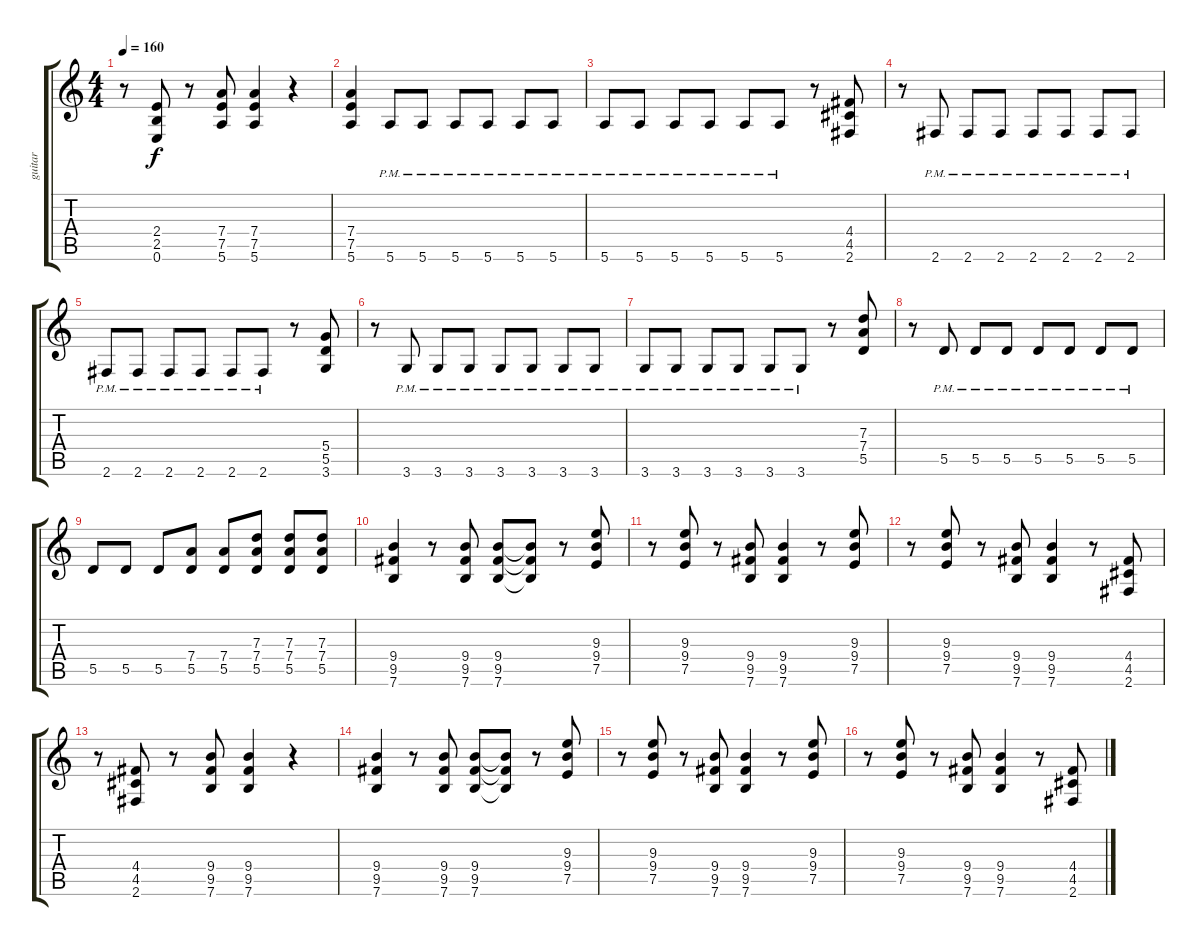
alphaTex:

\track ("guitar" "guitar") {instrument distortionguitar}
\staff {score tabs}
\tuning (E4 B3 G3 D3 A2 E2) {hide}
\ts (4 4)
\tempo 160
\clef g2
\ks c
r.8{dy f} (2.4 2.5 0.6).8 r.8 (7.4 7.5 5.6).8 (7.4 7.5 5.6).4 r.4 |
(7.4 7.5 5.6).4 5.6{pm}.8 5.6{pm}.8 5.6{pm}.8 5.6{pm}.8 5.6{pm}.8 5.6{pm}.8 |
5.6{pm}.8 5.6{pm}.8 5.6{pm}.8 5.6{pm}.8 5.6{pm}.8 5.6{pm}.8 r.8 (4.4 4.5 2.6).8 |
r.8 2.6{pm}.8 2.6{pm}.8 2.6{pm}.8 2.6{pm}.8 2.6{pm}.8 2.6{pm}.8 2.6{pm}.8 |
2.6{pm}.8 2.6{pm}.8 2.6{pm}.8 2.6{pm}.8 2.6{pm}.8 2.6{pm}.8 r.8 (5.4 5.5 3.6).8 |
r.8 3.6{pm}.8 3.6{pm}.8 3.6{pm}.8 3.6{pm}.8 3.6{pm}.8 3.6{pm}.8 3.6{pm}.8 |
3.6{pm}.8 3.6{pm}.8 3.6{pm}.8 3.6{pm}.8 3.6{pm}.8 3.6{pm}.8 r.8 (7.3 7.4 5.5).8 |
r.8 5.5{pm}.8 5.5{pm}.8 5.5{pm}.8 5.5{pm}.8 5.5{pm}.8 5.5{pm}.8 5.5{pm}.8 |
5.5.8 5.5.8 5.5.8 (7.4 5.5).8 (7.4 5.5).8 (7.3 7.4 5.5).8 (7.3 7.4 5.5).8 (7.3 7.4 5.5).8 |
(9.4 9.5 7.6).4 r.8 (9.4 9.5 7.6).8 (9.4 9.5 7.6).8 (9.4{t} 9.5{t} 7.6{t}).8 r.8 (9.3 9.4 7.5).8 |
r.8 (9.3 9.4 7.5).8 r.8 (9.4 9.5 7.6).8 (9.4 9.5 7.6).4 r.8 (9.3 9.4 7.5).8 |
r.8 (9.3 9.4 7.5).8 r.8 (9.4 9.5 7.6).8 (9.4 9.5 7.6).4 r.8 (4.4 4.5 2.6).8 |
r.8 (4.4 4.5 2.6).8 r.8 (9.4 9.5 7.6).8 (9.4 9.5 7.6).4 r.4 |
(9.4 9.5 7.6).4 r.8 (9.4 9.5 7.6).8 (9.4 9.5 7.6).8 (9.4{t} 9.5{t} 7.6{t}).8 r.8 (9.3 9.4 7.5).8 |
r.8 (9.3 9.4 7.5).8 r.8 (9.4 9.5 7.6).8 (9.4 9.5 7.6).4 r.8 (9.3 9.4 7.5).8 |
r.8 (9.3 9.4 7.5).8 r.8 (9.4 9.5 7.6).8 (9.4 9.5 7.6).4 r.8 (4.4 4.5 2.6).8
